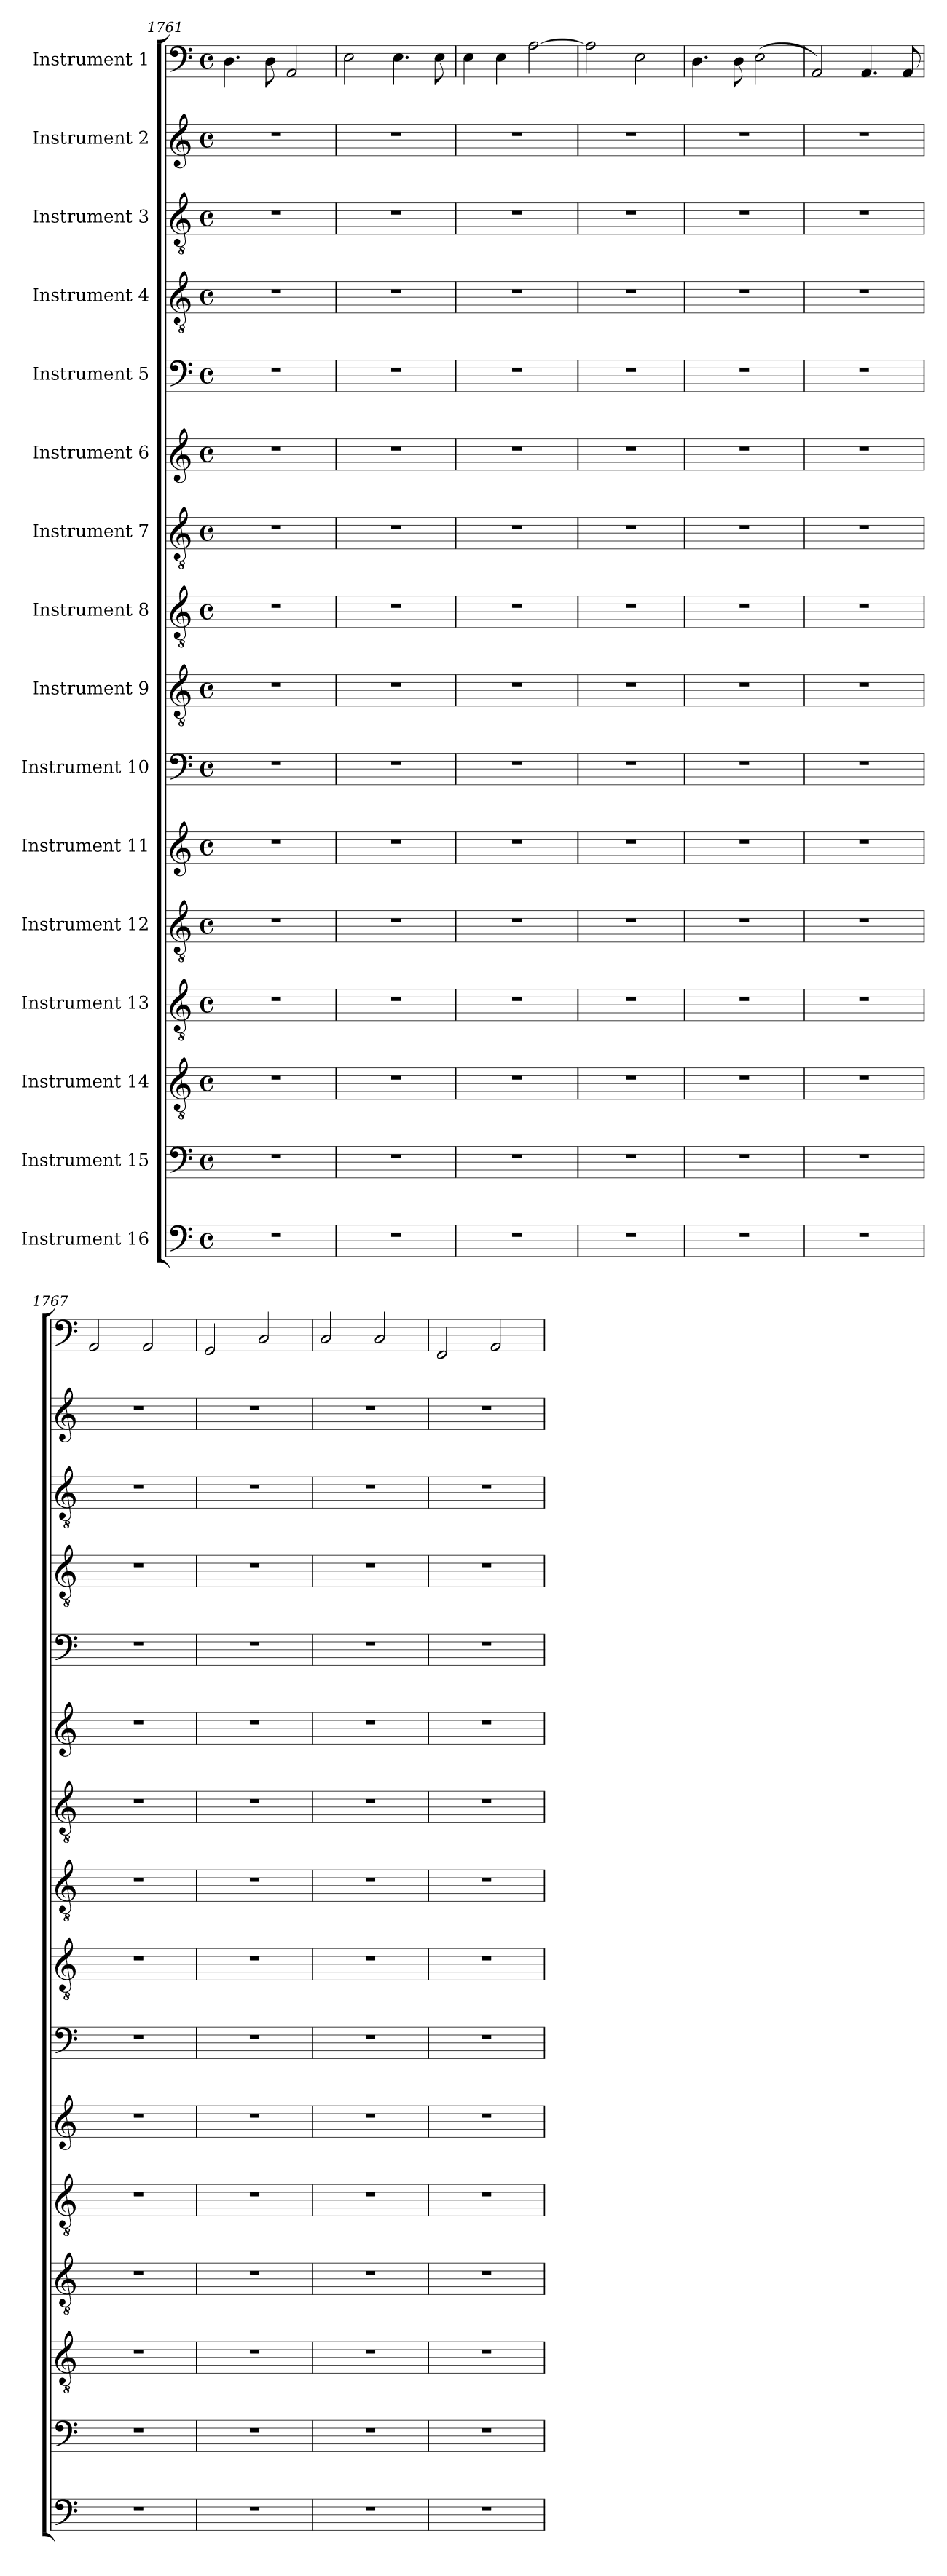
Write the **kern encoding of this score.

**kern	**kern	**kern	**kern	**kern	**kern	**kern	**kern	**kern	**kern	**kern	**kern	**kern	**kern	**kern	**kern	**text
*part16	*part15	*part14	*part13	*part12	*part11	*part10	*part9	*part8	*part7	*part6	*part5	*part4	*part3	*part2	*part1	*part1
*staff16	*staff15	*staff14	*staff13	*staff12	*staff11	*staff10	*staff9	*staff8	*staff7	*staff6	*staff5	*staff4	*staff3	*staff2	*staff1	*staff1
*I"Instrument 16	*I"Instrument 15	*I"Instrument 14	*I"Instrument 13	*I"Instrument 12	*I"Instrument 11	*I"Instrument 10	*I"Instrument 9	*I"Instrument 8	*I"Instrument 7	*I"Instrument 6	*I"Instrument 5	*I"Instrument 4	*I"Instrument 3	*I"Instrument 2	*I"Instrument 1	*
*clefF4	*clefF4	*clefGv2	*clefGv2	*clefGv2	*clefG2	*clefF4	*clefGv2	*clefGv2	*clefGv2	*clefG2	*clefF4	*clefGv2	*clefGv2	*clefG2	*clefF4	*
*k[]	*k[]	*k[]	*k[]	*k[]	*k[]	*k[]	*k[]	*k[]	*k[]	*k[]	*k[]	*k[]	*k[]	*k[]	*k[]	*
*C:	*C:	*C:	*C:	*C:	*C:	*C:	*C:	*C:	*C:	*C:	*C:	*C:	*C:	*C:	*C:	*
*M4/4	*M4/4	*M4/4	*M4/4	*M4/4	*M4/4	*M4/4	*M4/4	*M4/4	*M4/4	*M4/4	*M4/4	*M4/4	*M4/4	*M4/4	*M4/4	*
*met(c)	*met(c)	*met(c)	*met(c)	*met(c)	*met(c)	*met(c)	*met(c)	*met(c)	*met(c)	*met(c)	*met(c)	*met(c)	*met(c)	*met(c)	*met(c)	*
=1761	=1761	=1761	=1761	=1761	=1761	=1761	=1761	=1761	=1761	=1761	=1761	=1761	=1761	=1761	=1761	=1761
!	!	!	!	!	!	!	!	!	!	!	!	!	!	!	!	!LO:LY:b:cj
1r	1r	1r	1r	1r	1r	1r	1r	1r	1r	1r	1r	1r	1r	1r	4.D\	.
!	!	!	!	!	!	!	!	!	!	!	!	!	!	!	!	!LO:LY:b:cj
.	.	.	.	.	.	.	.	.	.	.	.	.	.	.	8D\	.
!	!	!	!	!	!	!	!	!	!	!	!	!	!	!	!	!LO:LY:b:cj
.	.	.	.	.	.	.	.	.	.	.	.	.	.	.	2AA/	.
=1762	=1762	=1762	=1762	=1762	=1762	=1762	=1762	=1762	=1762	=1762	=1762	=1762	=1762	=1762	=1762	=1762
!	!	!	!	!	!	!	!	!	!	!	!	!	!	!	!	!LO:LY:b:cj
1r	1r	1r	1r	1r	1r	1r	1r	1r	1r	1r	1r	1r	1r	1r	2E\	.
!	!	!	!	!	!	!	!	!	!	!	!	!	!	!	!	!LO:LY:b:cj
.	.	.	.	.	.	.	.	.	.	.	.	.	.	.	4.E\	.
!	!	!	!	!	!	!	!	!	!	!	!	!	!	!	!	!LO:LY:b:cj
.	.	.	.	.	.	.	.	.	.	.	.	.	.	.	8E\	.
=1763	=1763	=1763	=1763	=1763	=1763	=1763	=1763	=1763	=1763	=1763	=1763	=1763	=1763	=1763	=1763	=1763
!	!	!	!	!	!	!	!	!	!	!	!	!	!	!	!	!LO:LY:b:cj
1r	1r	1r	1r	1r	1r	1r	1r	1r	1r	1r	1r	1r	1r	1r	4E\	.
!	!	!	!	!	!	!	!	!	!	!	!	!	!	!	!	!LO:LY:b:cj
.	.	.	.	.	.	.	.	.	.	.	.	.	.	.	4E\	.
!	!	!	!	!	!	!	!	!	!	!	!	!	!	!	!	!LO:LY:b:cj
.	.	.	.	.	.	.	.	.	.	.	.	.	.	.	[>2A\	.
=1764	=1764	=1764	=1764	=1764	=1764	=1764	=1764	=1764	=1764	=1764	=1764	=1764	=1764	=1764	=1764	=1764
!	!	!	!	!	!	!	!	!	!	!	!	!	!	!	!	!LO:LY:b:cj
1r	1r	1r	1r	1r	1r	1r	1r	1r	1r	1r	1r	1r	1r	1r	2A\]	.
!	!	!	!	!	!	!	!	!	!	!	!	!	!	!	!	!LO:LY:b:cj
.	.	.	.	.	.	.	.	.	.	.	.	.	.	.	2E\	.
=1765	=1765	=1765	=1765	=1765	=1765	=1765	=1765	=1765	=1765	=1765	=1765	=1765	=1765	=1765	=1765	=1765
!	!	!	!	!	!	!	!	!	!	!	!	!	!	!	!	!LO:LY:b:cj
1r	1r	1r	1r	1r	1r	1r	1r	1r	1r	1r	1r	1r	1r	1r	4.D\	.
!	!	!	!	!	!	!	!	!	!	!	!	!	!	!	!	!LO:LY:b:cj
.	.	.	.	.	.	.	.	.	.	.	.	.	.	.	8D\	.
!	!	!	!	!	!	!	!	!	!	!	!	!	!	!	!	!LO:LY:b:cj
.	.	.	.	.	.	.	.	.	.	.	.	.	.	.	(>2E\	.
=1766	=1766	=1766	=1766	=1766	=1766	=1766	=1766	=1766	=1766	=1766	=1766	=1766	=1766	=1766	=1766	=1766
!	!	!	!	!	!	!	!	!	!	!	!	!	!	!	!	!LO:LY:b:cj
1r	1r	1r	1r	1r	1r	1r	1r	1r	1r	1r	1r	1r	1r	1r	2AA/)	.
!	!	!	!	!	!	!	!	!	!	!	!	!	!	!	!	!LO:LY:b:cj
.	.	.	.	.	.	.	.	.	.	.	.	.	.	.	4.AA/	.
!	!	!	!	!	!	!	!	!	!	!	!	!	!	!	!	!LO:LY:b:cj
.	.	.	.	.	.	.	.	.	.	.	.	.	.	.	8AA/	.
!!LO:LB:g=z
=1767	=1767	=1767	=1767	=1767	=1767	=1767	=1767	=1767	=1767	=1767	=1767	=1767	=1767	=1767	=1767	=1767
!	!	!	!	!	!	!	!	!	!	!	!	!	!	!	!	!LO:LY:b:cj
1r	1r	1r	1r	1r	1r	1r	1r	1r	1r	1r	1r	1r	1r	1r	2AA/	.
!	!	!	!	!	!	!	!	!	!	!	!	!	!	!	!	!LO:LY:b:cj
.	.	.	.	.	.	.	.	.	.	.	.	.	.	.	2AA/	.
=1768	=1768	=1768	=1768	=1768	=1768	=1768	=1768	=1768	=1768	=1768	=1768	=1768	=1768	=1768	=1768	=1768
!	!	!	!	!	!	!	!	!	!	!	!	!	!	!	!	!LO:LY:b:cj
1r	1r	1r	1r	1r	1r	1r	1r	1r	1r	1r	1r	1r	1r	1r	2GG/	.
!	!	!	!	!	!	!	!	!	!	!	!	!	!	!	!	!LO:LY:b:cj
.	.	.	.	.	.	.	.	.	.	.	.	.	.	.	2C/	.
=1769	=1769	=1769	=1769	=1769	=1769	=1769	=1769	=1769	=1769	=1769	=1769	=1769	=1769	=1769	=1769	=1769
!	!	!	!	!	!	!	!	!	!	!	!	!	!	!	!	!LO:LY:b:cj
1r	1r	1r	1r	1r	1r	1r	1r	1r	1r	1r	1r	1r	1r	1r	2C/	.
!	!	!	!	!	!	!	!	!	!	!	!	!	!	!	!	!LO:LY:b:cj
.	.	.	.	.	.	.	.	.	.	.	.	.	.	.	2C/	.
=1770	=1770	=1770	=1770	=1770	=1770	=1770	=1770	=1770	=1770	=1770	=1770	=1770	=1770	=1770	=1770	=1770
!	!	!	!	!	!	!	!	!	!	!	!	!	!	!	!	!LO:LY:b:cj
1r	1r	1r	1r	1r	1r	1r	1r	1r	1r	1r	1r	1r	1r	1r	2FF/	.
!	!	!	!	!	!	!	!	!	!	!	!	!	!	!	!	!LO:LY:b:cj
.	.	.	.	.	.	.	.	.	.	.	.	.	.	.	2AA/	.
=	=	=	=	=	=	=	=	=	=	=	=	=	=	=	=	=
*-	*-	*-	*-	*-	*-	*-	*-	*-	*-	*-	*-	*-	*-	*-	*-	*-
